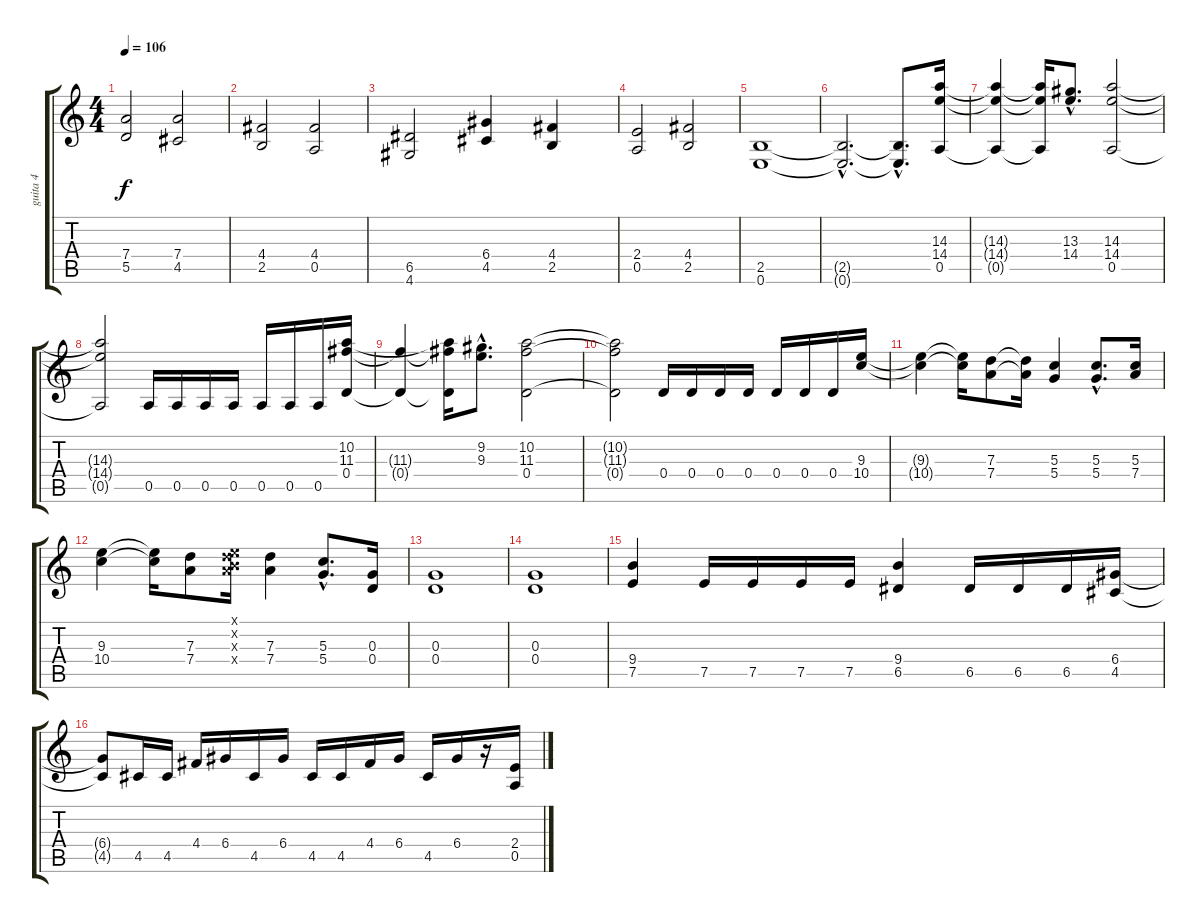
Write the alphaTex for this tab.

\track ("guita 4" "guita 4") {instrument distortionguitar}
\staff {score tabs}
\tuning (E4 B3 G3 D3 A2 E2) {hide}
\ts (4 4)
\tempo 106
\clef g2
\ks c
(7.4 5.5).2{dy f} (7.4 4.5).2 |
(4.4 2.5).2 (4.4 0.5).2 |
(6.5 4.6).2 (6.4 4.5).4 (4.4 2.5).4 |
(2.4 0.5).2 (4.4 2.5).2 |
(2.5 0.6).1 |
(2.5{hac t} 0.6{hac t}).2{d} (2.5{hac t} 0.6{hac t}).8{d} (14.3 14.4 0.5).16 |
(14.3{t} 14.4{t} 0.5{t}).4 (14.3{t} 14.4{t} 0.5{t}).16 (13.3{hac} 14.4{hac}).8{d} (14.3 14.4 0.5).2 |
(14.3{t} 14.4{t} 0.5{t}).2 0.5.16 0.5.16 0.5.16 0.5.16 0.5.16 0.5.16 0.5.16 (10.2 11.3 0.4).16 |
(11.3{t} 0.4{t}).4 (10.2{t} 11.3{t} 0.4{t}).16 (9.2{hac} 9.3{hac}).8{d} (10.2 11.3 0.4).2 |
(10.2{t} 11.3{t} 0.4{t}).2 0.4.16 0.4.16 0.4.16 0.4.16 0.4.16 0.4.16 0.4.16 (9.3 10.4).16 |
(9.3{t} 10.4{t}).4 (9.3{t} 10.4{t}).16 (7.3 7.4).8 (7.3{t} 7.4{t}).16 (5.3 5.4).4 (5.3{hac} 5.4{hac}).8{d} (5.3 7.4).16 |
(9.3 10.4).4 (9.3{t} 10.4{t}).16 (7.3 7.4).8 (0.1{x} 0.2{x} 7.3{x} 7.4{x}).16 (7.3 7.4).4 (5.3{hac} 5.4{hac}).8{d} (0.3 0.4).16 |
(0.3 0.4).1 |
(0.3 0.4).1 |
(9.4 7.5).4 7.5.16 7.5.16 7.5.16 7.5.16 (9.4 6.5).4 6.5.16 6.5.16 6.5.16 (6.4 4.5).16 |
(6.4{t} 4.5{t}).8 4.5.16 4.5.16 4.4.16 6.4.16 4.5.16 6.4.16 4.5.16 4.5.16 4.4.16 6.4.16 4.5.16 6.4.16 r.16 (2.4 0.5).16
